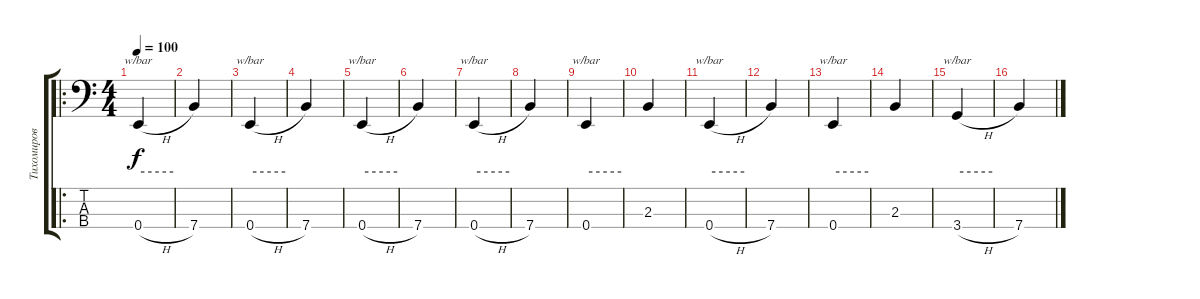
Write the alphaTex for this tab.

\track ("Тихомиров" "Тихомиров") {instrument acousticbass}
\staff {score tabs}
\tuning (G2 D2 A1 E1) {hide}
\ro
\ts (4 4)
\tempo 100
\clef f4
\ks c
0.4{h}.4{tbe (hold default 0 0 60 0) dy f instrument acousticbass} |
7.4.4 |
0.4{h}.4{tbe (hold default 0 0 60 0)} |
7.4.4 |
0.4{h}.4{tbe (hold default 0 0 60 0)} |
7.4.4 |
0.4{h}.4{tbe (hold default 0 0 60 0)} |
7.4.4 |
0.4.4{tbe (hold default 0 0 60 0)} |
2.3.4 |
0.4{h}.4{tbe (hold default 0 0 60 0)} |
7.4.4 |
0.4.4{tbe (hold default 0 0 60 0)} |
2.3.4 |
3.4{h}.4{tbe (hold default 0 0 60 0)} |
7.4.4
